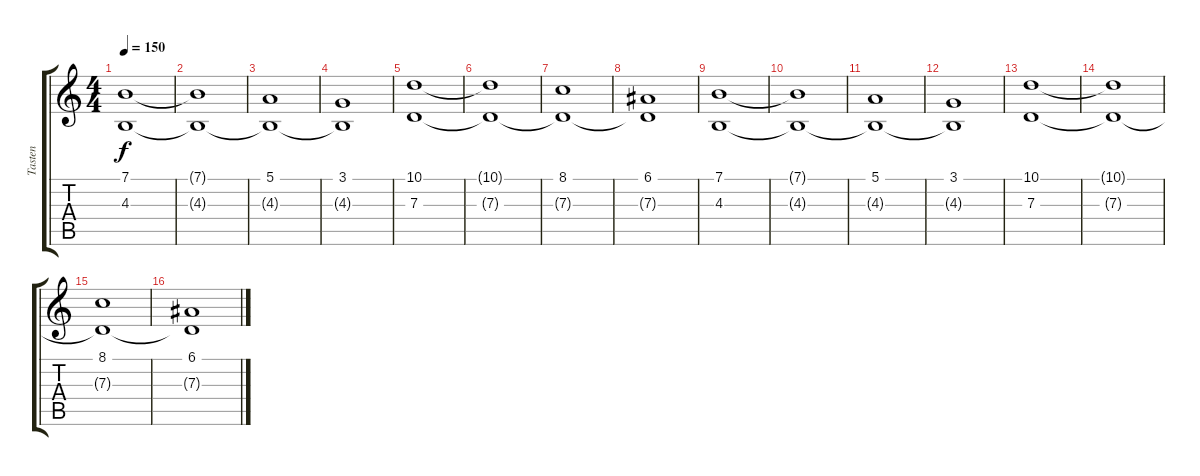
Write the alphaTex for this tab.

\track ("Tasten" "Tasten") {instrument choiraahs}
\staff {score tabs}
\tuning (E4 B3 G3 D3 A2 E2) {hide}
\ts (4 4)
\tempo 150
\clef g2
\ks c
(7.1 4.3).1{dy f} |
(7.1{t} 4.3{t}).1 |
(5.1 4.3{t}).1 |
(3.1 4.3{t}).1 |
(10.1 7.3).1 |
(10.1{t} 7.3{t}).1 |
(8.1 7.3{t}).1 |
(6.1 7.3{t}).1 |
(7.1 4.3).1 |
(7.1{t} 4.3{t}).1 |
(5.1 4.3{t}).1 |
(3.1 4.3{t}).1 |
(10.1 7.3).1 |
(10.1{t} 7.3{t}).1 |
(8.1 7.3{t}).1 |
(6.1 7.3{t}).1
